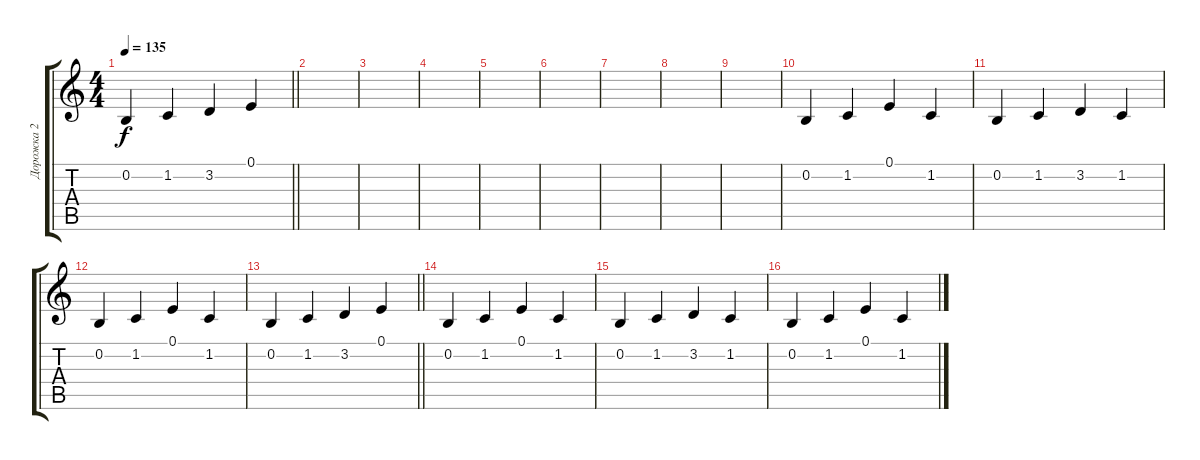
\track ("Дорожка 2" "Дорожка 2") {instrument lead8bassandlead}
\staff {score tabs}
\tuning (E4 B3 G3 D3 A2 E2) {hide}
\ts (4 4)
\tempo 135
\clef g2
\barLineRight lightlight
\ks c
0.2.4{dy f} 1.2.4 3.2.4 0.1.4 |
|
|
|
|
|
|
|
|
0.2.4 1.2.4 0.1.4 1.2.4 |
0.2.4 1.2.4 3.2.4 1.2.4 |
0.2.4 1.2.4 0.1.4 1.2.4 |
\barLineRight lightlight
0.2.4 1.2.4 3.2.4 0.1.4 |
0.2.4 1.2.4 0.1.4 1.2.4 |
0.2.4 1.2.4 3.2.4 1.2.4 |
0.2.4 1.2.4 0.1.4 1.2.4
